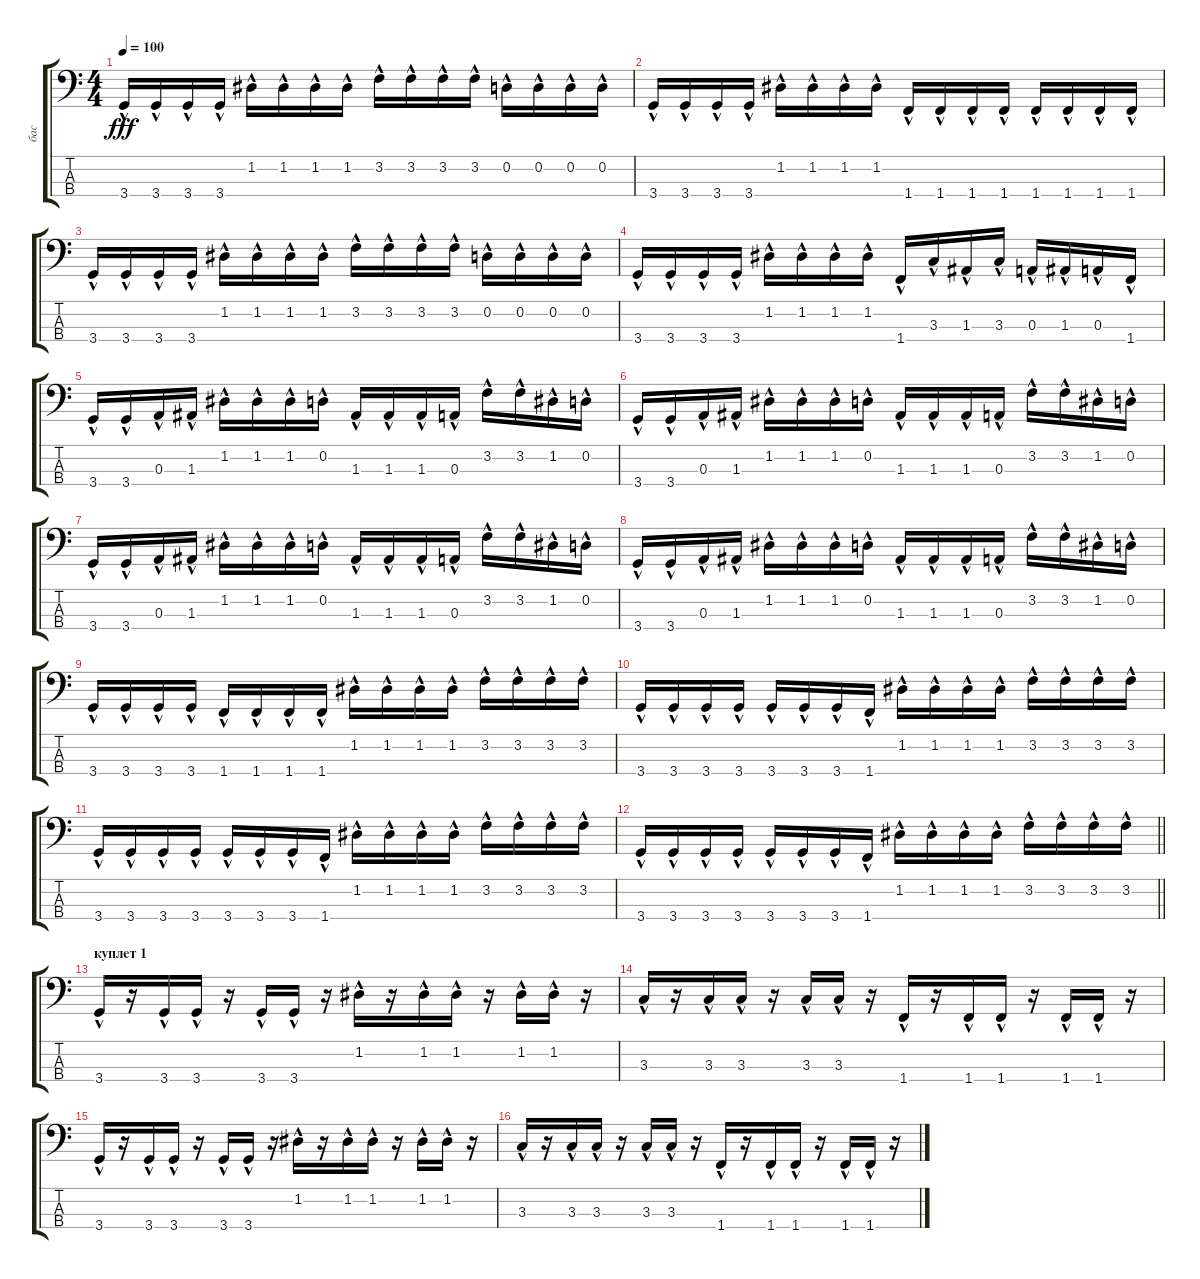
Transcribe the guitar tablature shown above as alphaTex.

\track ("бас" "бас") {instrument electricbassfinger}
\staff {score tabs}
\tuning (G2 D2 A1 E1) {hide}
\ts (4 4)
\tempo 100
\clef f4
\ks c
3.4{hac}.16{dy fff} 3.4{hac}.16 3.4{hac}.16 3.4{hac}.16 1.2{hac}.16 1.2{hac}.16 1.2{hac}.16 1.2{hac}.16 3.2{hac}.16 3.2{hac}.16 3.2{hac}.16 3.2{hac}.16 0.2{hac}.16 0.2{hac}.16 0.2{hac}.16 0.2{hac}.16 |
3.4{hac}.16 3.4{hac}.16 3.4{hac}.16 3.4{hac}.16 1.2{hac}.16 1.2{hac}.16 1.2{hac}.16 1.2{hac}.16 1.4{hac}.16 1.4{hac}.16 1.4{hac}.16 1.4{hac}.16 1.4{hac}.16 1.4{hac}.16 1.4{hac}.16 1.4{hac}.16 |
3.4{hac}.16 3.4{hac}.16 3.4{hac}.16 3.4{hac}.16 1.2{hac}.16 1.2{hac}.16 1.2{hac}.16 1.2{hac}.16 3.2{hac}.16 3.2{hac}.16 3.2{hac}.16 3.2{hac}.16 0.2{hac}.16 0.2{hac}.16 0.2{hac}.16 0.2{hac}.16 |
3.4{hac}.16 3.4{hac}.16 3.4{hac}.16 3.4{hac}.16 1.2{hac}.16 1.2{hac}.16 1.2{hac}.16 1.2{hac}.16 1.4{hac}.16 3.3{hac}.16 1.3{hac}.16 3.3{hac}.16 0.3{hac}.16 1.3{hac}.16 0.3{hac}.16 1.4{hac}.16 |
3.4{hac}.16 3.4{hac}.16 0.3{hac}.16 1.3{hac}.16 1.2{hac}.16 1.2{hac}.16 1.2{hac}.16 0.2{hac}.16 1.3{hac}.16 1.3{hac}.16 1.3{hac}.16 0.3{hac}.16 3.2{hac}.16 3.2{hac}.16 1.2{hac}.16 0.2{hac}.16 |
3.4{hac}.16 3.4{hac}.16 0.3{hac}.16 1.3{hac}.16 1.2{hac}.16 1.2{hac}.16 1.2{hac}.16 0.2{hac}.16 1.3{hac}.16 1.3{hac}.16 1.3{hac}.16 0.3{hac}.16 3.2{hac}.16 3.2{hac}.16 1.2{hac}.16 0.2{hac}.16 |
3.4{hac}.16 3.4{hac}.16 0.3{hac}.16 1.3{hac}.16 1.2{hac}.16 1.2{hac}.16 1.2{hac}.16 0.2{hac}.16 1.3{hac}.16 1.3{hac}.16 1.3{hac}.16 0.3{hac}.16 3.2{hac}.16 3.2{hac}.16 1.2{hac}.16 0.2{hac}.16 |
3.4{hac}.16 3.4{hac}.16 0.3{hac}.16 1.3{hac}.16 1.2{hac}.16 1.2{hac}.16 1.2{hac}.16 0.2{hac}.16 1.3{hac}.16 1.3{hac}.16 1.3{hac}.16 0.3{hac}.16 3.2{hac}.16 3.2{hac}.16 1.2{hac}.16 0.2{hac}.16 |
3.4{hac}.16 3.4{hac}.16 3.4{hac}.16 3.4{hac}.16 1.4{hac}.16 1.4{hac}.16 1.4{hac}.16 1.4{hac}.16 1.2{hac}.16 1.2{hac}.16 1.2{hac}.16 1.2{hac}.16 3.2{hac}.16 3.2{hac}.16 3.2{hac}.16 3.2{hac}.16 |
3.4{hac}.16 3.4{hac}.16 3.4{hac}.16 3.4{hac}.16 3.4{hac}.16 3.4{hac}.16 3.4{hac}.16 1.4{hac}.16 1.2{hac}.16 1.2{hac}.16 1.2{hac}.16 1.2{hac}.16 3.2{hac}.16 3.2{hac}.16 3.2{hac}.16 3.2{hac}.16 |
3.4{hac}.16 3.4{hac}.16 3.4{hac}.16 3.4{hac}.16 3.4{hac}.16 3.4{hac}.16 3.4{hac}.16 1.4{hac}.16 1.2{hac}.16 1.2{hac}.16 1.2{hac}.16 1.2{hac}.16 3.2{hac}.16 3.2{hac}.16 3.2{hac}.16 3.2{hac}.16 |
\barLineRight lightlight
3.4{hac}.16 3.4{hac}.16 3.4{hac}.16 3.4{hac}.16 3.4{hac}.16 3.4{hac}.16 3.4{hac}.16 1.4{hac}.16 1.2{hac}.16 1.2{hac}.16 1.2{hac}.16 1.2{hac}.16 3.2{hac}.16 3.2{hac}.16 3.2{hac}.16 3.2{hac}.16 |
\section ("" "куплет 1")
3.4{hac}.16 r.16 3.4{hac}.16 3.4{hac}.16 r.16 3.4{hac}.16 3.4{hac}.16 r.16 1.2{hac}.16 r.16 1.2{hac}.16 1.2{hac}.16 r.16 1.2{hac}.16 1.2{hac}.16 r.16 |
3.3{hac}.16 r.16 3.3{hac}.16 3.3{hac}.16 r.16 3.3{hac}.16 3.3{hac}.16 r.16 1.4{hac}.16 r.16 1.4{hac}.16 1.4{hac}.16 r.16 1.4{hac}.16 1.4{hac}.16 r.16 |
3.4{hac}.16 r.16 3.4{hac}.16 3.4{hac}.16 r.16 3.4{hac}.16 3.4{hac}.16 r.16 1.2{hac}.16 r.16 1.2{hac}.16 1.2{hac}.16 r.16 1.2{hac}.16 1.2{hac}.16 r.16 |
3.3{hac}.16 r.16 3.3{hac}.16 3.3{hac}.16 r.16 3.3{hac}.16 3.3{hac}.16 r.16 1.4{hac}.16 r.16 1.4{hac}.16 1.4{hac}.16 r.16 1.4{hac}.16 1.4{hac}.16 r.16
